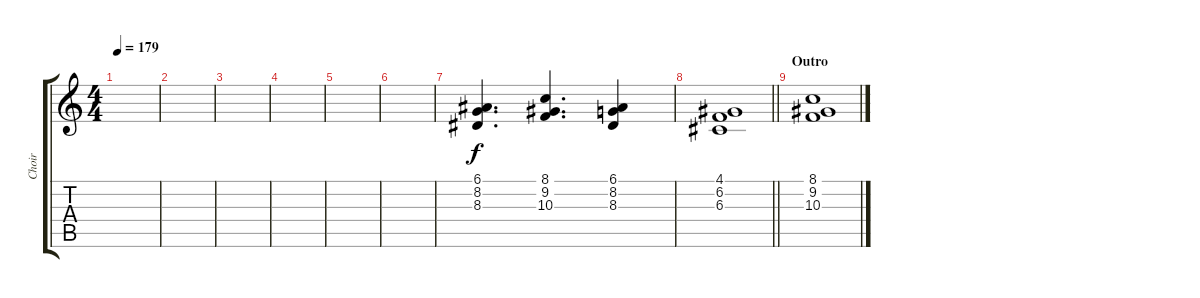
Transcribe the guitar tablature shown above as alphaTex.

\track ("Choir" "Choir") {instrument pad2warm}
\staff {score tabs}
\tuning (E4 B3 G3 D3 A2 E2) {hide}
\ts (4 4)
\tempo 179
\clef g2
\ks c
|
|
|
|
|
|
(6.1 8.2 8.3).4{d dy f} (8.1 9.2 10.3).4{d} (6.1 8.2 8.3).4 |
\barLineRight lightlight
(4.1 6.2 6.3).1 |
\section ("" "Outro")
(8.1 9.2 10.3).1
